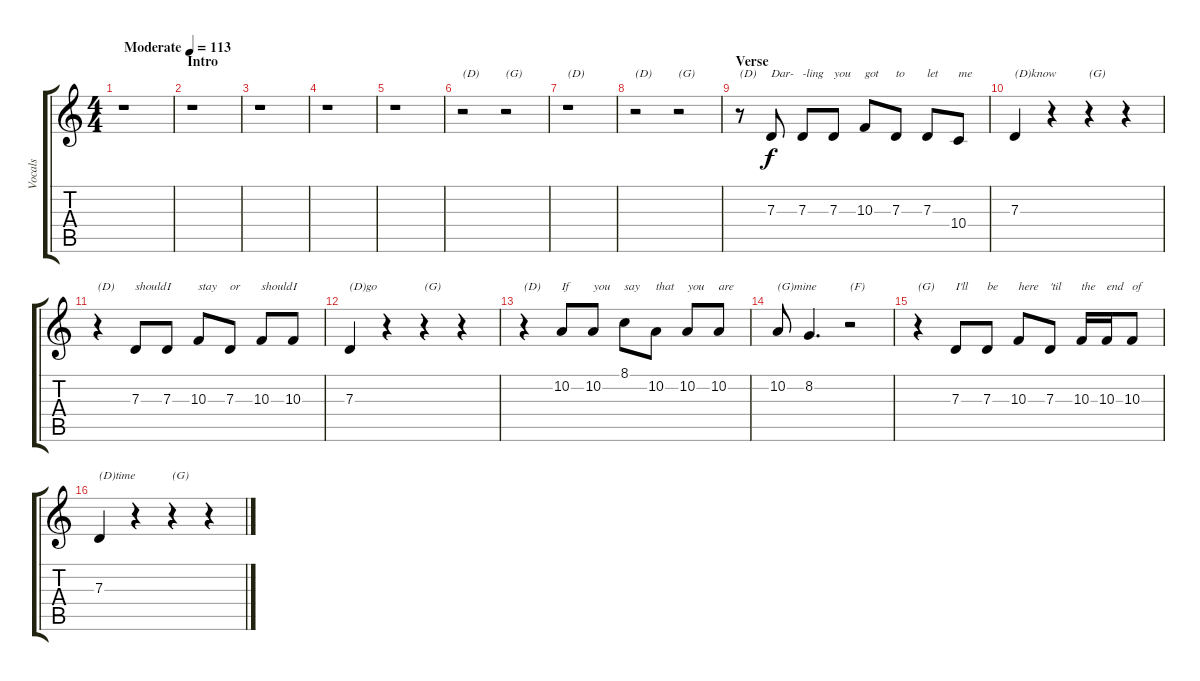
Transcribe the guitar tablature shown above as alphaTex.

\track ("Vocals" "Vocals") {instrument steeldrums}
\staff {score tabs}
\tuning (E4 B3 G3 D3 A2 E2) {hide}
\ts (4 4)
\tempo (113 "Moderate")
\clef g2
\ks c
r.1{dy f instrument steeldrums} |
\section ("" "Intro")
r.1 |
r.1 |
r.1 |
r.1 |
r.2{txt "(D)"} r.2{txt "(G)"} |
r.1{txt "(D)"} |
r.2{txt "(D)"} r.2{txt "(G)"} |
\section ("" "Verse")
r.8{txt "(D)"} 7.3.8{txt "Dar-"} 7.3.8{txt "-ling"} 7.3.8{txt "you"} 10.3.8{txt "got"} 7.3.8{txt "to"} 7.3.8{txt "let"} 10.4.8{txt "me"} |
7.3.4{txt "(D)know"} r.4 r.4{txt "(G)"} r.4 |
r.4{txt "(D)"} 7.3.8{txt "should"} 7.3.8{txt "I"} 10.3.8{txt "stay"} 7.3.8{txt "or"} 10.3.8{txt "should"} 10.3.8{txt "I"} |
7.3.4{txt "(D)go"} r.4 r.4{txt "(G)"} r.4 |
r.4{txt "(D)"} 10.2.8{txt "If"} 10.2.8{txt "you"} 8.1.8{txt "say"} 10.2.8{txt "that"} 10.2.8{txt "you"} 10.2.8{txt "are"} |
10.2.8{txt "(G)mine"} 8.2.4{d} r.2{txt "(F)"} |
r.4{txt "(G)"} 7.3.8{txt "I'll"} 7.3.8{txt "be"} 10.3.8{txt "here"} 7.3.8{txt "'til"} 10.3.16{txt "the"} 10.3.16{txt "end"} 10.3.8{txt "of"} |
7.3.4{txt "(D)time"} r.4 r.4{txt "(G)"} r.4
